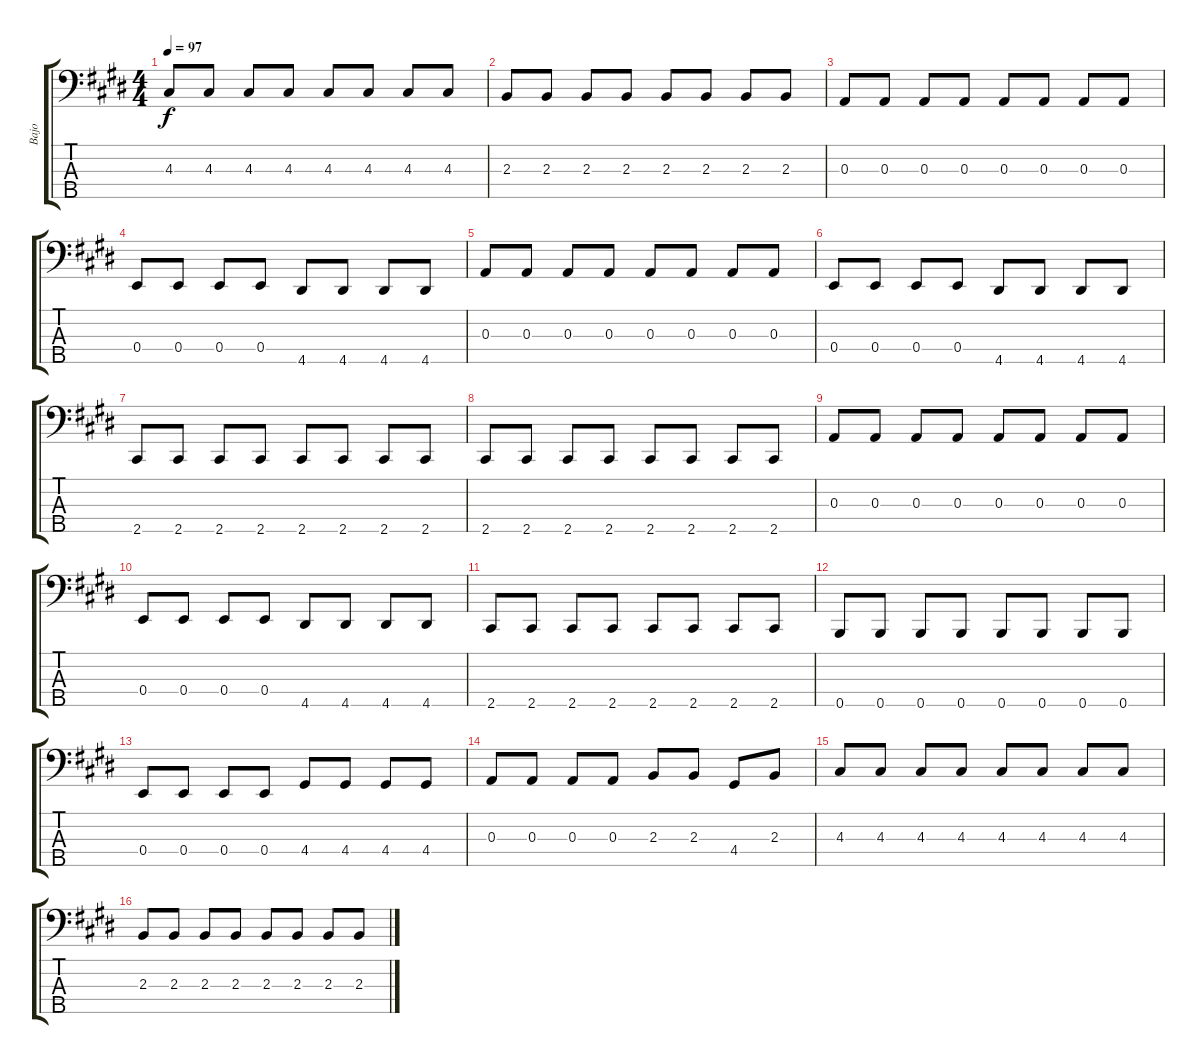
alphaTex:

\track ("Bajo" "Bajo") {instrument electricbassfinger}
\staff {score tabs}
\tuning (G2 D2 A1 E1 B0) {hide}
\ts (4 4)
\tempo 97
\clef f4
\ks e
4.3.8{dy f} 4.3.8 4.3.8 4.3.8 4.3.8 4.3.8 4.3.8 4.3.8 |
2.3.8 2.3.8 2.3.8 2.3.8 2.3.8 2.3.8 2.3.8 2.3.8 |
0.3.8 0.3.8 0.3.8 0.3.8 0.3.8 0.3.8 0.3.8 0.3.8 |
0.4.8 0.4.8 0.4.8 0.4.8 4.5.8 4.5.8 4.5.8 4.5.8 |
0.3.8 0.3.8 0.3.8 0.3.8 0.3.8 0.3.8 0.3.8 0.3.8 |
0.4.8 0.4.8 0.4.8 0.4.8 4.5.8 4.5.8 4.5.8 4.5.8 |
2.5.8 2.5.8 2.5.8 2.5.8 2.5.8 2.5.8 2.5.8 2.5.8 |
2.5.8 2.5.8 2.5.8 2.5.8 2.5.8 2.5.8 2.5.8 2.5.8 |
0.3.8 0.3.8 0.3.8 0.3.8 0.3.8 0.3.8 0.3.8 0.3.8 |
0.4.8 0.4.8 0.4.8 0.4.8 4.5.8 4.5.8 4.5.8 4.5.8 |
2.5.8 2.5.8 2.5.8 2.5.8 2.5.8 2.5.8 2.5.8 2.5.8 |
0.5.8 0.5.8 0.5.8 0.5.8 0.5.8 0.5.8 0.5.8 0.5.8 |
0.4.8 0.4.8 0.4.8 0.4.8 4.4.8 4.4.8 4.4.8 4.4.8 |
0.3.8 0.3.8 0.3.8 0.3.8 2.3.8 2.3.8 4.4.8 2.3.8 |
4.3.8 4.3.8 4.3.8 4.3.8 4.3.8 4.3.8 4.3.8 4.3.8 |
2.3.8 2.3.8 2.3.8 2.3.8 2.3.8 2.3.8 2.3.8 2.3.8
